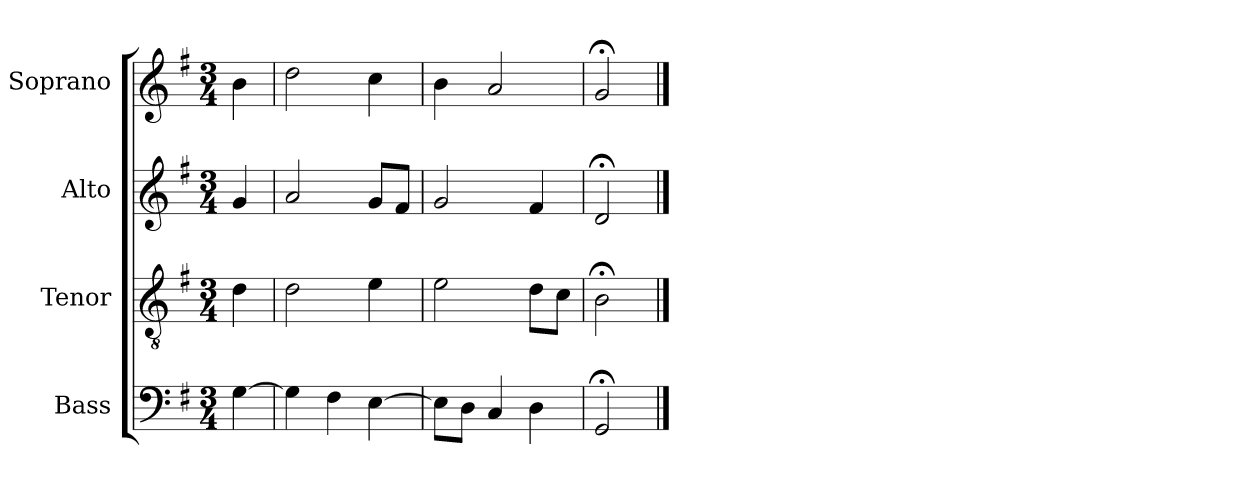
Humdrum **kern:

**kern	**kern	**kern	**kern
*part4	*part3	*part2	*part1
*staff4	*staff3	*staff2	*staff1
*I"Bass	*I"Tenor	*I"Alto	*I"Soprano
*I'B	*I'T	*I'A	*I'S
*clefF4	*clefGv2	*clefG2	*clefG2
*k[f#]	*k[f#]	*k[f#]	*k[f#]
*G:	*G:	*G:	*G:
*M3/4	*M3/4	*M3/4	*M3/4
*MM100	*MM100	*MM100	*MM100
=	=	=	=
[4G	4d	4g	4b
=19	=19	=19	=19
4G]	2d	2a	2dd
4F#	.	.	.
[4E	4e	8gL	4cc
.	.	8f#J	.
=20	=20	=20	=20
8EL]	2e	2g	4b
8DJ	.	.	.
4C	.	.	2a
4D	8dL	4f#	.
.	8cJ	.	.
=21	=21	=21	=21
2GG;<	2B;<	2d;<	2g;<
==	==	==	==
*-	*-	*-	*-
